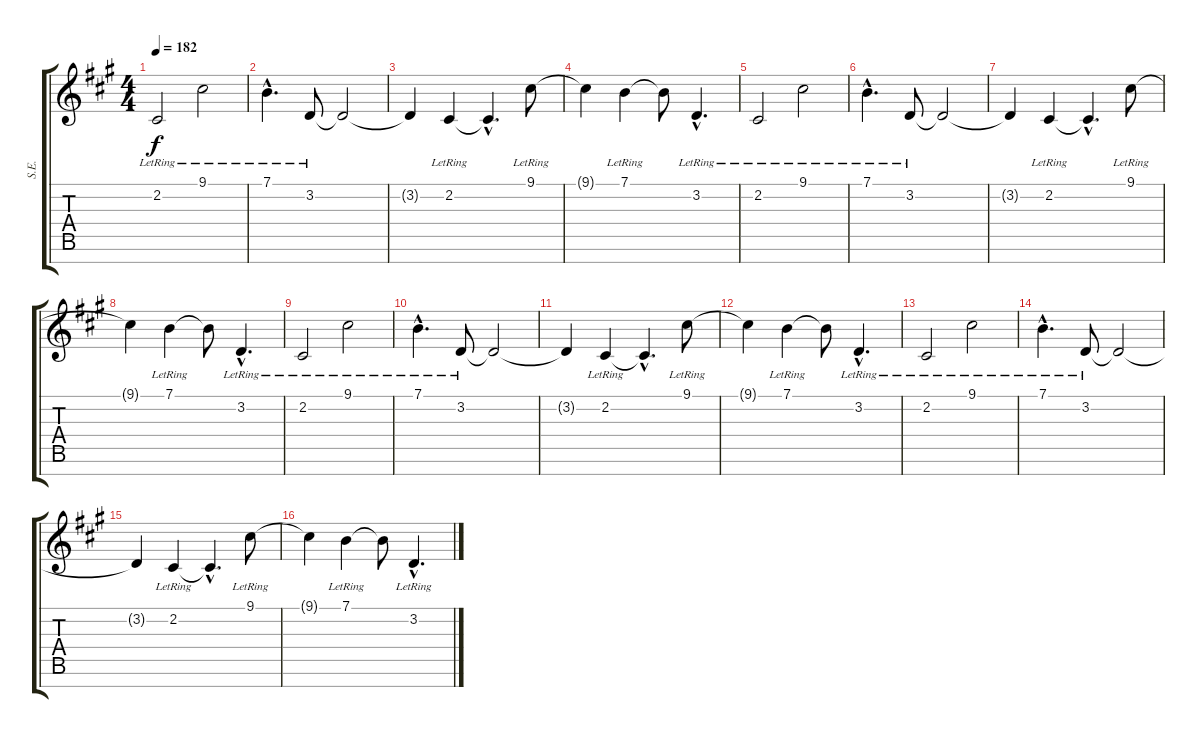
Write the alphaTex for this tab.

\track ("S.E." "S.E.") {instrument harpsichord}
\staff {score tabs}
\tuning (E4 B3 G3 D3 A2 E2 B1) {hide}
\ts (4 4)
\tempo 182
\clef g2
\ks a
2.2{lr}.2{dy f} 9.1{lr}.2 |
7.1{hac lr}.4{d} 3.2{lr}.8 3.2{t}.2 |
3.2{t}.4 2.2{lr}.4 2.2{hac t}.4{d} 9.1{lr}.8 |
9.1{t}.4 7.1{lr}.4 7.1{t}.8 3.2{hac lr}.4{d} |
2.2{lr}.2 9.1{lr}.2 |
7.1{hac lr}.4{d} 3.2{lr}.8 3.2{t}.2 |
3.2{t}.4 2.2{lr}.4 2.2{hac t}.4{d} 9.1{lr}.8 |
9.1{t}.4 7.1{lr}.4 7.1{t}.8 3.2{hac lr}.4{d} |
2.2{lr}.2 9.1{lr}.2 |
7.1{hac lr}.4{d} 3.2{lr}.8 3.2{t}.2 |
3.2{t}.4 2.2{lr}.4 2.2{hac t}.4{d} 9.1{lr}.8 |
9.1{t}.4 7.1{lr}.4 7.1{t}.8 3.2{hac lr}.4{d} |
2.2{lr}.2 9.1{lr}.2 |
7.1{hac lr}.4{d} 3.2{lr}.8 3.2{t}.2 |
3.2{t}.4 2.2{lr}.4 2.2{hac t}.4{d} 9.1{lr}.8 |
9.1{t}.4 7.1{lr}.4 7.1{t}.8 3.2{hac lr}.4{d}
